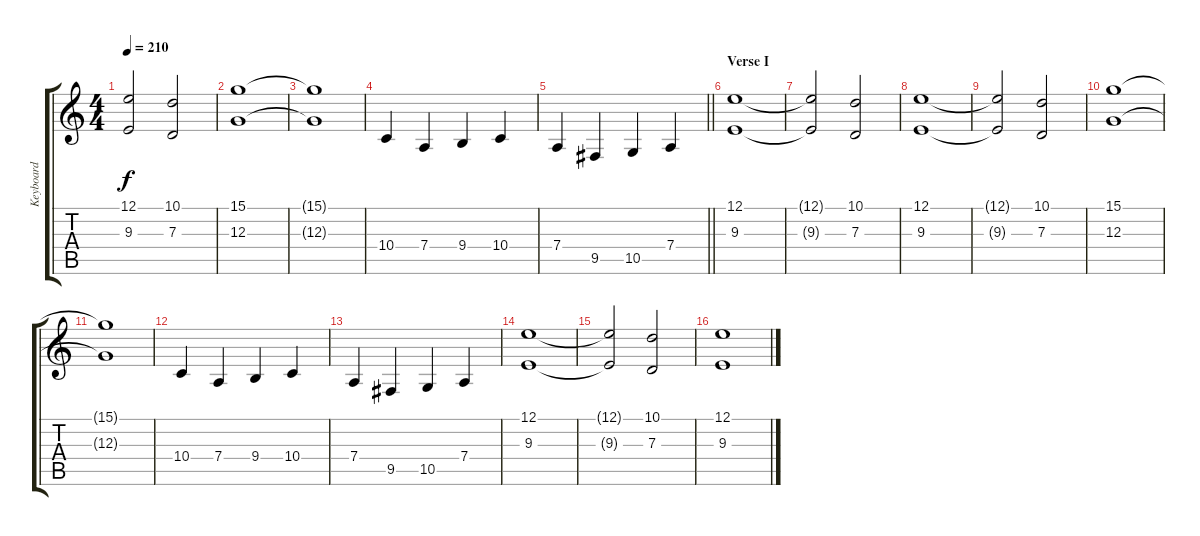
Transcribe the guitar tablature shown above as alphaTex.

\track ("Keyboard" "Keyboard") {instrument stringensemble1}
\staff {score tabs}
\tuning (E4 B3 G3 D3 A2 E2) {hide}
\ts (4 4)
\tempo 210
\clef g2
\ks c
(12.1{t} 9.3{t}).2{dy f} (10.1 7.3).2 |
(15.1 12.3).1 |
(15.1{t} 12.3{t}).1 |
10.4.4 7.4.4 9.4.4 10.4.4 |
\barLineRight lightlight
7.4.4 9.5.4 10.5.4 7.4.4 |
\section ("" "Verse I")
(12.1 9.3).1 |
(12.1{t} 9.3{t}).2 (10.1 7.3).2 |
(12.1 9.3).1 |
(12.1{t} 9.3{t}).2 (10.1 7.3).2 |
(15.1 12.3).1 |
(15.1{t} 12.3{t}).1 |
10.4.4 7.4.4 9.4.4 10.4.4 |
7.4.4 9.5.4 10.5.4 7.4.4 |
(12.1 9.3).1 |
(12.1{t} 9.3{t}).2 (10.1 7.3).2 |
(12.1 9.3).1
